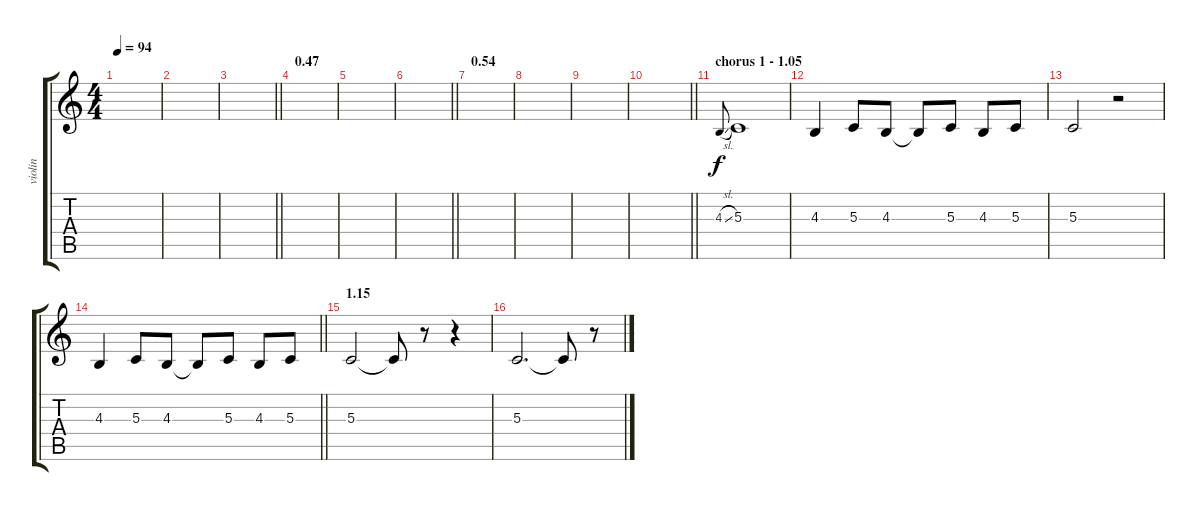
\track ("violin" "violin") {instrument violin}
\staff {score tabs}
\tuning (E4 A4 G3 D3 A2 E2) {hide}
\ts (4 4)
\tempo 94
\clef g2
\ks c
|
|
\barLineRight lightlight
|
\section ("" "0.47")
|
|
\barLineRight lightlight
|
\section ("" "0.54")
|
|
|
\barLineRight lightlight
|
\section ("" "chorus 1 - 1.05")
4.3{sl}.8{gr onbeat} 5.3.1 |
4.3.4 5.3.8 4.3.8 4.3{t}.8 5.3.8 4.3.8 5.3.8 |
5.3.2 r.2 |
\barLineRight lightlight
4.3.4 5.3.8 4.3.8 4.3{t}.8 5.3.8 4.3.8 5.3.8 |
\section ("" "1.15")
5.3.2 5.3{t}.8 r.8 r.4 |
5.3.2{d} 5.3{t}.8 r.8
